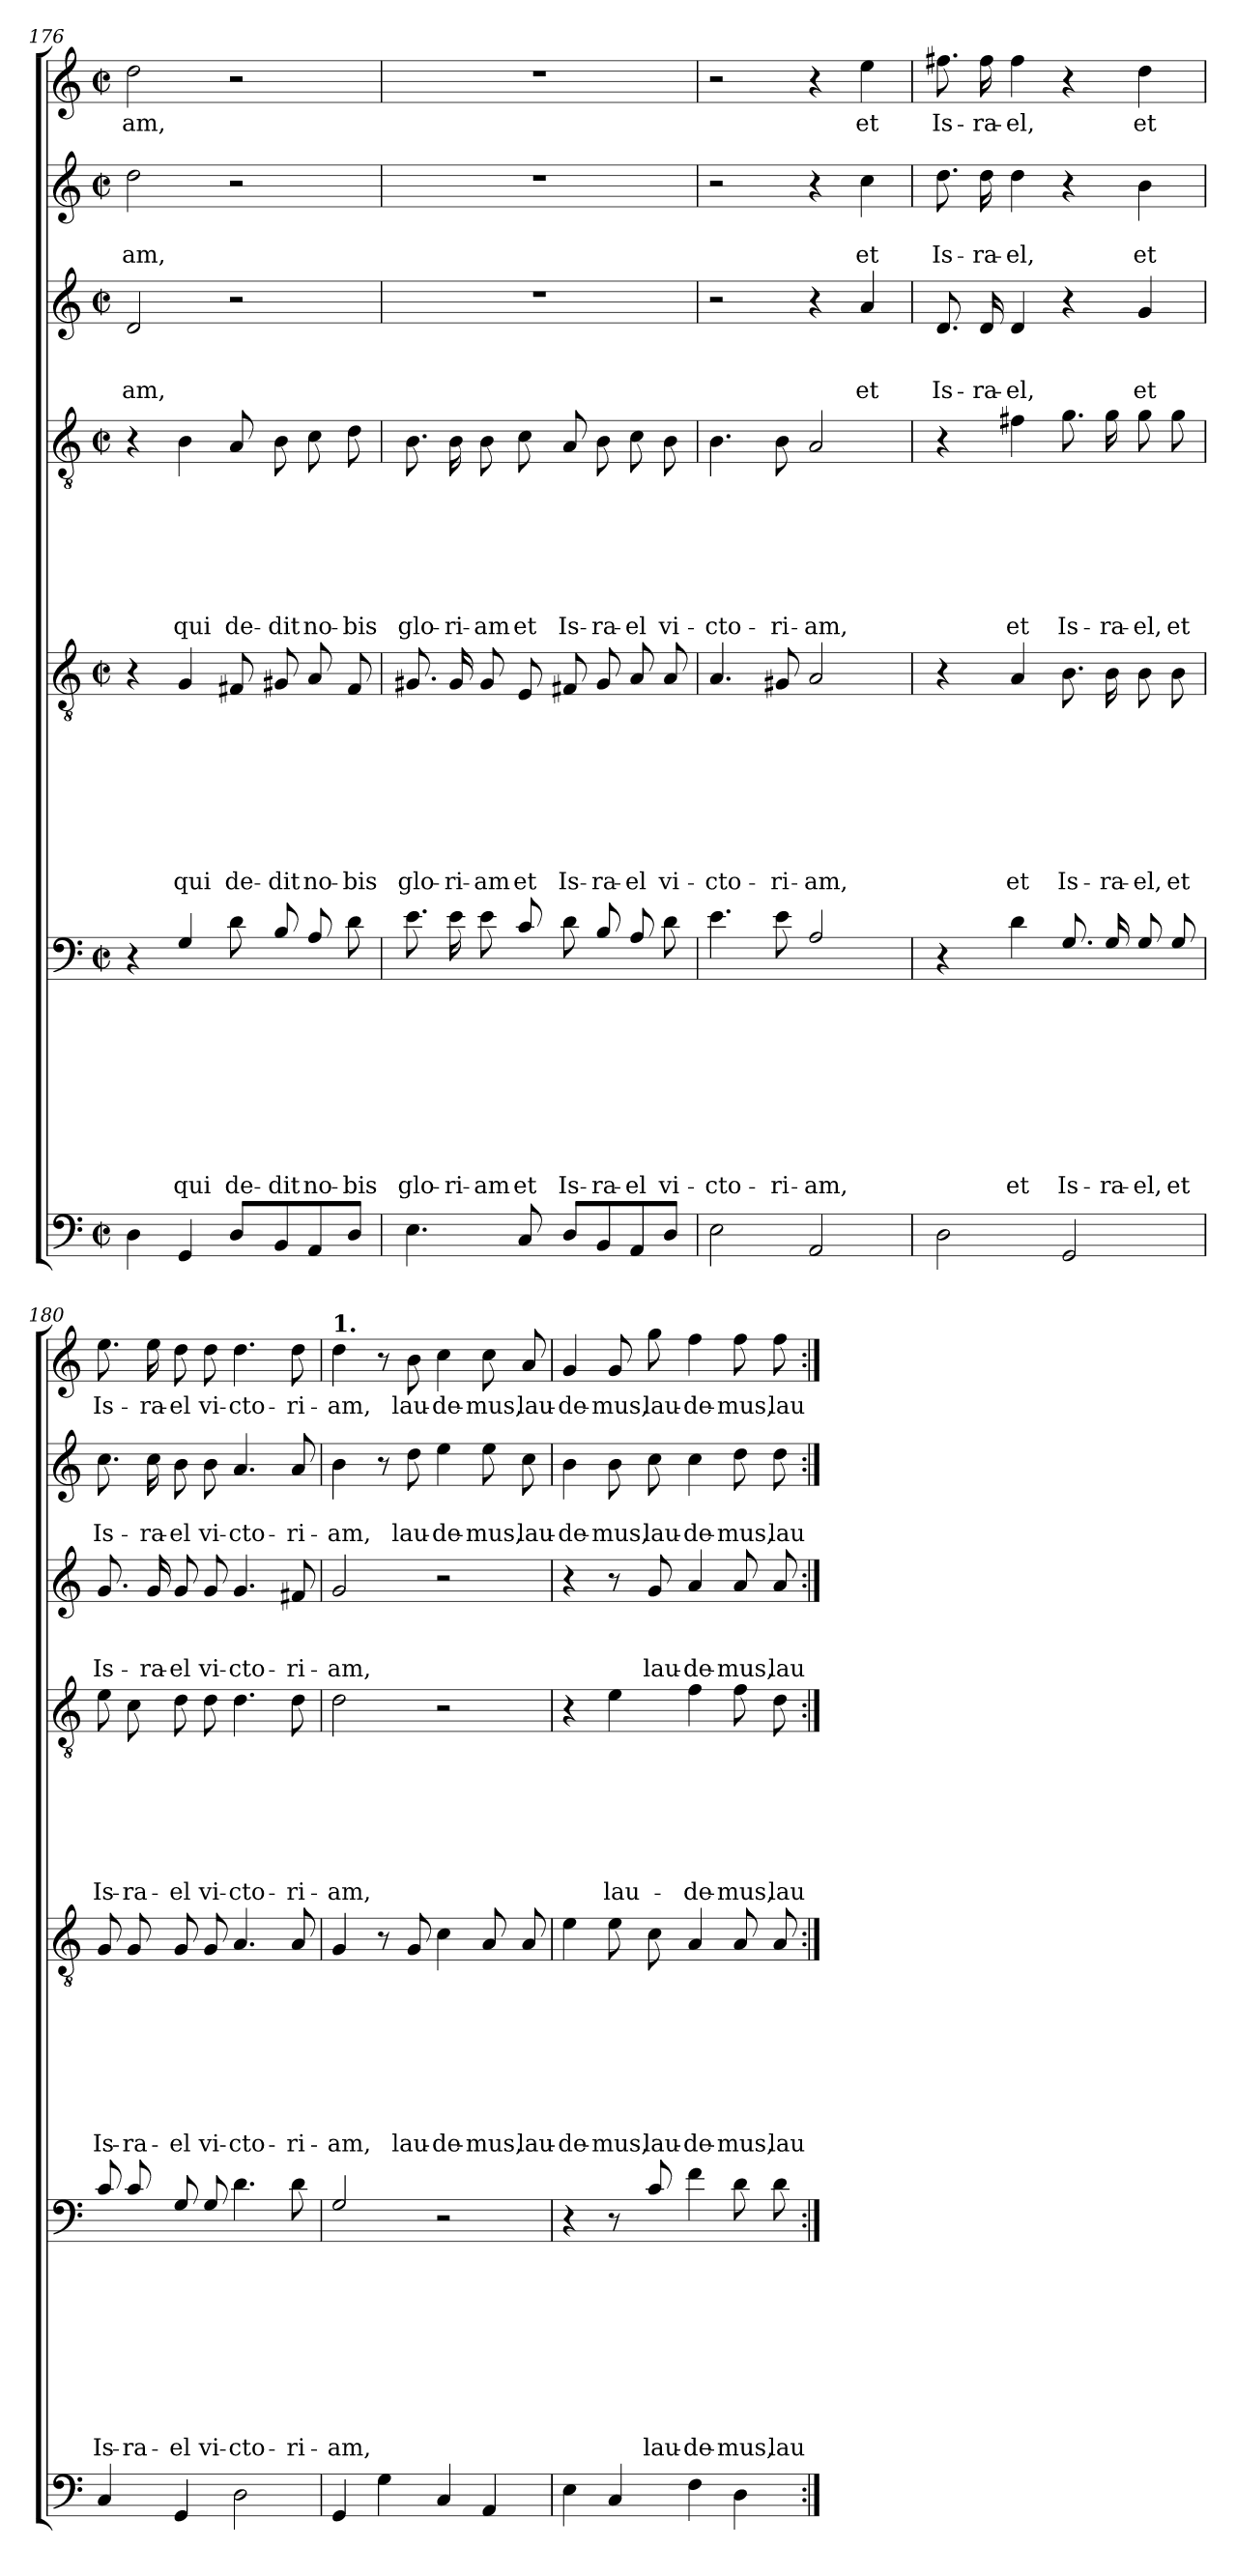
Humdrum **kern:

**kern	**kern	**text	**text	**text	**text	**text	**text	**text	**text	**text	**kern	**text	**text	**text	**text	**text	**text	**text	**text	**kern	**text	**text	**text	**text	**text	**text	**text	**kern	**text	**text	**text	**kern	**text	**text	**kern	**text
*part7	*part6	*part6	*part6	*part6	*part6	*part6	*part6	*part6	*part6	*part6	*part5	*part5	*part5	*part5	*part5	*part5	*part5	*part5	*part5	*part4	*part4	*part4	*part4	*part4	*part4	*part4	*part4	*part3	*part3	*part3	*part3	*part2	*part2	*part2	*part1	*part1
*staff7	*staff6	*staff6	*staff6	*staff6	*staff6	*staff6	*staff6	*staff6	*staff6	*staff6	*staff5	*staff5	*staff5	*staff5	*staff5	*staff5	*staff5	*staff5	*staff5	*staff4	*staff4	*staff4	*staff4	*staff4	*staff4	*staff4	*staff4	*staff3	*staff3	*staff3	*staff3	*staff2	*staff2	*staff2	*staff1	*staff1
*clefF4	*clefF4	*	*	*	*	*	*	*	*	*	*clefGv2	*	*	*	*	*	*	*	*	*clefGv2	*	*	*	*	*	*	*	*clefG2	*	*	*	*clefG2	*	*	*clefG2	*
*	*ITrd8c14	*	*	*	*	*	*	*	*	*	*	*	*	*	*	*	*	*	*	*	*	*	*	*	*	*	*	*	*	*	*	*	*	*	*	*
*k[]	*k[]	*	*	*	*	*	*	*	*	*	*k[]	*	*	*	*	*	*	*	*	*k[]	*	*	*	*	*	*	*	*k[]	*	*	*	*k[]	*	*	*k[]	*
*C:	*C:	*	*	*	*	*	*	*	*	*	*C:	*	*	*	*	*	*	*	*	*C:	*	*	*	*	*	*	*	*C:	*	*	*	*C:	*	*	*C:	*
*M2/2	*M2/2	*	*	*	*	*	*	*	*	*	*M2/2	*	*	*	*	*	*	*	*	*M2/2	*	*	*	*	*	*	*	*M2/2	*	*	*	*M2/2	*	*	*M2/2	*
*met(c|)	*met(c|)	*	*	*	*	*	*	*	*	*	*met(c|)	*	*	*	*	*	*	*	*	*met(c|)	*	*	*	*	*	*	*	*met(c|)	*	*	*	*met(c|)	*	*	*met(c|)	*
=176	=176	=176	=176	=176	=176	=176	=176	=176	=176	=176	=176	=176	=176	=176	=176	=176	=176	=176	=176	=176	=176	=176	=176	=176	=176	=176	=176	=176	=176	=176	=176	=176	=176	=176	=176	=176
!	!	!	!	!	!	!	!	!	!	!	!	!	!	!	!	!	!	!	!	!	!	!	!	!	!	!	!	!	!	!	!LO:LY:b	!	!	!LO:LY:b	!	!LO:LY:b
4D\	4r	.	.	.	.	.	.	.	.	.	4r	.	.	.	.	.	.	.	.	4r	.	.	.	.	.	.	.	2d/	.	.	-am,	2dd\	.	-am,	2dd\	-am,
!	!	!	!	!	!	!	!	!	!	!LO:LY:b	!	!	!	!	!	!	!	!	!LO:LY:b	!	!	!	!	!	!	!	!LO:LY:b	!	!	!	!	!	!	!	!	!
4GG/	4GG/	.	.	.	.	.	.	.	.	qui	4G/	.	.	.	.	.	.	.	qui	4B\	.	.	.	.	.	.	qui	.	.	.	.	.	.	.	.	.
!	!	!	!	!	!	!	!	!	!	!LO:LY:b	!	!	!	!	!	!	!	!	!LO:LY:b	!	!	!	!	!	!	!	!LO:LY:b	!	!	!	!	!	!	!	!	!
8D/L	8D\	.	.	.	.	.	.	.	.	de-	8F#X/	.	.	.	.	.	.	.	de-	8A/	.	.	.	.	.	.	de-	2r	.	.	.	2r	.	.	2r	.
!	!	!	!	!	!	!	!	!	!	!LO:LY:b	!	!	!	!	!	!	!	!	!LO:LY:b	!	!	!	!	!	!	!	!LO:LY:b	!	!	!	!	!	!	!	!	!
8BB/	8BB/	.	.	.	.	.	.	.	.	-dit	8G#X/	.	.	.	.	.	.	.	-dit	8B\	.	.	.	.	.	.	-dit	.	.	.	.	.	.	.	.	.
!	!	!	!	!	!	!	!	!	!	!LO:LY:b	!	!	!	!	!	!	!	!	!LO:LY:b	!	!	!	!	!	!	!	!LO:LY:b	!	!	!	!	!	!	!	!	!
8AA/	8AA/	.	.	.	.	.	.	.	.	no-	8A/	.	.	.	.	.	.	.	no-	8c\	.	.	.	.	.	.	no-	.	.	.	.	.	.	.	.	.
!	!	!	!	!	!	!	!	!	!	!LO:LY:b	!	!	!	!	!	!	!	!	!LO:LY:b	!	!	!	!	!	!	!	!LO:LY:b	!	!	!	!	!	!	!	!	!
8D/J	8D\	.	.	.	.	.	.	.	.	-bis	8F#/	.	.	.	.	.	.	.	-bis	8d\	.	.	.	.	.	.	-bis	.	.	.	.	.	.	.	.	.
=177	=177	=177	=177	=177	=177	=177	=177	=177	=177	=177	=177	=177	=177	=177	=177	=177	=177	=177	=177	=177	=177	=177	=177	=177	=177	=177	=177	=177	=177	=177	=177	=177	=177	=177	=177	=177
!	!	!	!	!	!	!	!	!	!	!LO:LY:b	!	!	!	!	!	!	!	!	!LO:LY:b	!	!	!	!	!	!	!	!LO:LY:b	!	!	!	!	!	!	!	!	!
4.E\	8.E\	.	.	.	.	.	.	.	.	glo-	8.G#X/	.	.	.	.	.	.	.	glo-	8.B\	.	.	.	.	.	.	glo-	1r	.	.	.	1r	.	.	1r	.
!	!	!	!	!	!	!	!	!	!	!LO:LY:b	!	!	!	!	!	!	!	!	!LO:LY:b	!	!	!	!	!	!	!	!LO:LY:b	!	!	!	!	!	!	!	!	!
.	16E\	.	.	.	.	.	.	.	.	-ri-	16G#/	.	.	.	.	.	.	.	-ri-	16B\	.	.	.	.	.	.	-ri-	.	.	.	.	.	.	.	.	.
!	!	!	!	!	!	!	!	!	!	!LO:LY:b	!	!	!	!	!	!	!	!	!LO:LY:b	!	!	!	!	!	!	!	!LO:LY:b	!	!	!	!	!	!	!	!	!
.	8E\	.	.	.	.	.	.	.	.	-am	8G#/	.	.	.	.	.	.	.	-am	8B\	.	.	.	.	.	.	-am	.	.	.	.	.	.	.	.	.
!	!	!	!	!	!	!	!	!	!	!LO:LY:b	!	!	!	!	!	!	!	!	!LO:LY:b	!	!	!	!	!	!	!	!LO:LY:b	!	!	!	!	!	!	!	!	!
8C/	8C/	.	.	.	.	.	.	.	.	et	8E/	.	.	.	.	.	.	.	et	8c\	.	.	.	.	.	.	et	.	.	.	.	.	.	.	.	.
!	!	!	!	!	!	!	!	!	!	!LO:LY:b	!	!	!	!	!	!	!	!	!LO:LY:b	!	!	!	!	!	!	!	!LO:LY:b	!	!	!	!	!	!	!	!	!
8D/L	8D\	.	.	.	.	.	.	.	.	Is-	8F#X/	.	.	.	.	.	.	.	Is-	8A/	.	.	.	.	.	.	Is-	.	.	.	.	.	.	.	.	.
!	!	!	!	!	!	!	!	!	!	!LO:LY:b	!	!	!	!	!	!	!	!	!LO:LY:b	!	!	!	!	!	!	!	!LO:LY:b	!	!	!	!	!	!	!	!	!
8BB/	8BB/	.	.	.	.	.	.	.	.	-ra-	8G#/	.	.	.	.	.	.	.	-ra-	8B\	.	.	.	.	.	.	-ra-	.	.	.	.	.	.	.	.	.
!	!	!	!	!	!	!	!	!	!	!LO:LY:b	!	!	!	!	!	!	!	!	!LO:LY:b	!	!	!	!	!	!	!	!LO:LY:b	!	!	!	!	!	!	!	!	!
8AA/	8AA/	.	.	.	.	.	.	.	.	-el	8A/	.	.	.	.	.	.	.	-el	8c\	.	.	.	.	.	.	-el	.	.	.	.	.	.	.	.	.
!	!	!	!	!	!	!	!	!	!	!LO:LY:b	!	!	!	!	!	!	!	!	!LO:LY:b	!	!	!	!	!	!	!	!LO:LY:b	!	!	!	!	!	!	!	!	!
8D/J	8D\	.	.	.	.	.	.	.	.	vi-	8A/	.	.	.	.	.	.	.	vi-	8B\	.	.	.	.	.	.	vi-	.	.	.	.	.	.	.	.	.
!!LO:PB:g=z
=178	=178	=178	=178	=178	=178	=178	=178	=178	=178	=178	=178	=178	=178	=178	=178	=178	=178	=178	=178	=178	=178	=178	=178	=178	=178	=178	=178	=178	=178	=178	=178	=178	=178	=178	=178	=178
!	!	!	!	!	!	!	!	!	!	!LO:LY:b	!	!	!	!	!	!	!	!	!LO:LY:b	!	!	!	!	!	!	!	!LO:LY:b	!	!	!	!	!	!	!	!	!
2E\	4.E\	.	.	.	.	.	.	.	.	-cto-	4.A/	.	.	.	.	.	.	.	-cto-	4.B\	.	.	.	.	.	.	-cto-	2r	.	.	.	2r	.	.	2r	.
!	!	!	!	!	!	!	!	!	!	!LO:LY:b	!	!	!	!	!	!	!	!	!LO:LY:b	!	!	!	!	!	!	!	!LO:LY:b	!	!	!	!	!	!	!	!	!
.	8E\	.	.	.	.	.	.	.	.	-ri-	8G#X/	.	.	.	.	.	.	.	-ri-	8B\	.	.	.	.	.	.	-ri-	.	.	.	.	.	.	.	.	.
!	!	!	!	!	!	!	!	!	!	!LO:LY:b	!	!	!	!	!	!	!	!	!LO:LY:b	!	!	!	!	!	!	!	!LO:LY:b	!	!	!	!	!	!	!	!	!
2AA/	2AA/	.	.	.	.	.	.	.	.	-am,	2A/	.	.	.	.	.	.	.	-am,	2A/	.	.	.	.	.	.	-am,	4r	.	.	.	4r	.	.	4r	.
!	!	!	!	!	!	!	!	!	!	!	!	!	!	!	!	!	!	!	!	!	!	!	!	!	!	!	!	!	!	!	!LO:LY:b	!	!	!LO:LY:b	!	!LO:LY:b
.	.	.	.	.	.	.	.	.	.	.	.	.	.	.	.	.	.	.	.	.	.	.	.	.	.	.	.	4a/	.	.	et	4cc\	.	et	4ee\	et
=179	=179	=179	=179	=179	=179	=179	=179	=179	=179	=179	=179	=179	=179	=179	=179	=179	=179	=179	=179	=179	=179	=179	=179	=179	=179	=179	=179	=179	=179	=179	=179	=179	=179	=179	=179	=179
!	!	!	!	!	!	!	!	!	!	!	!	!	!	!	!	!	!	!	!	!	!	!	!	!	!	!	!	!	!	!	!LO:LY:b	!	!	!LO:LY:b	!	!LO:LY:b
2D\	4r	.	.	.	.	.	.	.	.	.	4r	.	.	.	.	.	.	.	.	4r	.	.	.	.	.	.	.	8.d/	.	.	Is-	8.dd\	.	Is-	8.ff#X\	Is-
!	!	!	!	!	!	!	!	!	!	!	!	!	!	!	!	!	!	!	!	!	!	!	!	!	!	!	!	!	!	!	!LO:LY:b	!	!	!LO:LY:b	!	!LO:LY:b
.	.	.	.	.	.	.	.	.	.	.	.	.	.	.	.	.	.	.	.	.	.	.	.	.	.	.	.	16d/	.	.	-ra-	16dd\	.	-ra-	16ff#\	-ra-
!	!	!	!	!	!	!	!	!	!	!LO:LY:b	!	!	!	!	!	!	!	!	!LO:LY:b	!	!	!	!	!	!	!	!LO:LY:b	!	!	!	!LO:LY:b	!	!	!LO:LY:b	!	!LO:LY:b
.	4D\	.	.	.	.	.	.	.	.	et	4A/	.	.	.	.	.	.	.	et	4f#X\	.	.	.	.	.	.	et	4d/	.	.	-el,	4dd\	.	-el,	4ff#\	-el,
!	!	!	!	!	!	!	!	!	!	!LO:LY:b	!	!	!	!	!	!	!	!	!LO:LY:b	!	!	!	!	!	!	!	!LO:LY:b	!	!	!	!	!	!	!	!	!
2GG/	8.GG/	.	.	.	.	.	.	.	.	Is-	8.B\	.	.	.	.	.	.	.	Is-	8.g\	.	.	.	.	.	.	Is-	4r	.	.	.	4r	.	.	4r	.
!	!	!	!	!	!	!	!	!	!	!LO:LY:b	!	!	!	!	!	!	!	!	!LO:LY:b	!	!	!	!	!	!	!	!LO:LY:b	!	!	!	!	!	!	!	!	!
.	16GG/	.	.	.	.	.	.	.	.	-ra-	16B\	.	.	.	.	.	.	.	-ra-	16g\	.	.	.	.	.	.	-ra-	.	.	.	.	.	.	.	.	.
!	!	!	!	!	!	!	!	!	!	!LO:LY:b	!	!	!	!	!	!	!	!	!LO:LY:b	!	!	!	!	!	!	!	!LO:LY:b	!	!	!	!LO:LY:b	!	!	!LO:LY:b	!	!LO:LY:b
.	8GG/	.	.	.	.	.	.	.	.	-el,	8B\	.	.	.	.	.	.	.	-el,	8g\	.	.	.	.	.	.	-el,	4g/	.	.	et	4b\	.	et	4dd\	et
!	!	!	!	!	!	!	!	!	!	!LO:LY:b	!	!	!	!	!	!	!	!	!LO:LY:b	!	!	!	!	!	!	!	!LO:LY:b	!	!	!	!	!	!	!	!	!
.	8GG/	.	.	.	.	.	.	.	.	et	8B\	.	.	.	.	.	.	.	et	8g\	.	.	.	.	.	.	et	.	.	.	.	.	.	.	.	.
=180	=180	=180	=180	=180	=180	=180	=180	=180	=180	=180	=180	=180	=180	=180	=180	=180	=180	=180	=180	=180	=180	=180	=180	=180	=180	=180	=180	=180	=180	=180	=180	=180	=180	=180	=180	=180
!	!	!	!	!	!	!	!	!	!	!LO:LY:b	!	!	!	!	!	!	!	!	!LO:LY:b	!	!	!	!	!	!	!	!LO:LY:b	!	!	!	!LO:LY:b	!	!	!LO:LY:b	!	!LO:LY:b
4C/	8C/	.	.	.	.	.	.	.	.	Is-	8G/	.	.	.	.	.	.	.	Is-	8e\	.	.	.	.	.	.	Is-	8.g/	.	.	Is-	8.cc\	.	Is-	8.ee\	Is-
!	!	!	!	!	!	!	!	!	!	!LO:LY:b	!	!	!	!	!	!	!	!	!LO:LY:b	!	!	!	!	!	!	!	!LO:LY:b	!	!	!	!	!	!	!	!	!
.	8C/	.	.	.	.	.	.	.	.	-ra-	8G/	.	.	.	.	.	.	.	-ra-	8c\	.	.	.	.	.	.	-ra-	.	.	.	.	.	.	.	.	.
!	!	!	!	!	!	!	!	!	!	!	!	!	!	!	!	!	!	!	!	!	!	!	!	!	!	!	!	!	!	!	!LO:LY:b	!	!	!LO:LY:b	!	!LO:LY:b
.	.	.	.	.	.	.	.	.	.	.	.	.	.	.	.	.	.	.	.	.	.	.	.	.	.	.	.	16g/	.	.	-ra-	16cc\	.	-ra-	16ee\	-ra-
!	!	!	!	!	!	!	!	!	!	!LO:LY:b	!	!	!	!	!	!	!	!	!LO:LY:b	!	!	!	!	!	!	!	!LO:LY:b	!	!	!	!LO:LY:b	!	!	!LO:LY:b	!	!LO:LY:b
4GG/	8GG/	.	.	.	.	.	.	.	.	-el	8G/	.	.	.	.	.	.	.	-el	8d\	.	.	.	.	.	.	-el	8g/	.	.	-el	8b\	.	-el	8dd\	-el
!	!	!	!	!	!	!	!	!	!	!LO:LY:b	!	!	!	!	!	!	!	!	!LO:LY:b	!	!	!	!	!	!	!	!LO:LY:b	!	!	!	!LO:LY:b	!	!	!LO:LY:b	!	!LO:LY:b
.	8GG/	.	.	.	.	.	.	.	.	vi-	8G/	.	.	.	.	.	.	.	vi-	8d\	.	.	.	.	.	.	vi-	8g/	.	.	vi-	8b\	.	vi-	8dd\	vi-
!	!	!	!	!	!	!	!	!	!	!LO:LY:b	!	!	!	!	!	!	!	!	!LO:LY:b	!	!	!	!	!	!	!	!LO:LY:b	!	!	!	!LO:LY:b	!	!	!LO:LY:b	!	!LO:LY:b
2D\	4.D\	.	.	.	.	.	.	.	.	-cto-	4.A/	.	.	.	.	.	.	.	-cto-	4.d\	.	.	.	.	.	.	-cto-	4.g/	.	.	-cto-	4.a/	.	-cto-	4.dd\	-cto-
!	!	!	!	!	!	!	!	!	!	!LO:LY:b	!	!	!	!	!	!	!	!	!LO:LY:b	!	!	!	!	!	!	!	!LO:LY:b	!	!	!	!LO:LY:b	!	!	!LO:LY:b	!	!LO:LY:b
.	8D\	.	.	.	.	.	.	.	.	-ri-	8A/	.	.	.	.	.	.	.	-ri-	8d\	.	.	.	.	.	.	-ri-	8f#X/	.	.	-ri-	8a/	.	-ri-	8dd\	-ri-
=181	=181	=181	=181	=181	=181	=181	=181	=181	=181	=181	=181	=181	=181	=181	=181	=181	=181	=181	=181	=181	=181	=181	=181	=181	=181	=181	=181	=181	=181	=181	=181	=181	=181	=181	=181	=181
!	!	!	!	!	!	!	!	!	!	!	!	!	!	!	!	!	!	!	!	!	!	!	!	!	!	!	!	!	!	!	!	!	!	!	!LO:TX:a:B:t=1.	!
!	!	!	!	!	!	!	!	!	!	!LO:LY:b	!	!	!	!	!	!	!	!	!LO:LY:b	!	!	!	!	!	!	!	!LO:LY:b	!	!	!	!LO:LY:b	!	!	!LO:LY:b	!	!LO:LY:b
4GG/	2GG/	.	.	.	.	.	.	.	.	-am,	4G/	.	.	.	.	.	.	.	-am,	2d\	.	.	.	.	.	.	-am,	2g/	.	.	-am,	4b\	.	-am,	4dd\	-am,
4G\	.	.	.	.	.	.	.	.	.	.	8r	.	.	.	.	.	.	.	.	.	.	.	.	.	.	.	.	.	.	.	.	8r	.	.	8r	.
!	!	!	!	!	!	!	!	!	!	!	!	!	!	!	!	!	!	!	!LO:LY:b	!	!	!	!	!	!	!	!	!	!	!	!	!	!	!LO:LY:b	!	!LO:LY:b
.	.	.	.	.	.	.	.	.	.	.	8G/	.	.	.	.	.	.	.	lau-	.	.	.	.	.	.	.	.	.	.	.	.	8dd\	.	lau-	8b\	lau-
!	!	!	!	!	!	!	!	!	!	!	!	!	!	!	!	!	!	!	!LO:LY:b	!	!	!	!	!	!	!	!	!	!	!	!	!	!	!LO:LY:b	!	!LO:LY:b
4C/	2r	.	.	.	.	.	.	.	.	.	4c\	.	.	.	.	.	.	.	-de-	2r	.	.	.	.	.	.	.	2r	.	.	.	4ee\	.	-de-	4cc\	-de-
!	!	!	!	!	!	!	!	!	!	!	!	!	!	!	!	!	!	!	!LO:LY:b	!	!	!	!	!	!	!	!	!	!	!	!	!	!	!LO:LY:b	!	!LO:LY:b
4AA/	.	.	.	.	.	.	.	.	.	.	8A/	.	.	.	.	.	.	.	-mus,	.	.	.	.	.	.	.	.	.	.	.	.	8ee\	.	-mus,	8cc\	-mus,
!	!	!	!	!	!	!	!	!	!	!	!	!	!	!	!	!	!	!	!LO:LY:b	!	!	!	!	!	!	!	!	!	!	!	!	!	!	!LO:LY:b	!	!LO:LY:b
.	.	.	.	.	.	.	.	.	.	.	8A/	.	.	.	.	.	.	.	lau-	.	.	.	.	.	.	.	.	.	.	.	.	8cc\	.	lau-	8a/	lau-
=182	=182	=182	=182	=182	=182	=182	=182	=182	=182	=182	=182	=182	=182	=182	=182	=182	=182	=182	=182	=182	=182	=182	=182	=182	=182	=182	=182	=182	=182	=182	=182	=182	=182	=182	=182	=182
!	!	!	!	!	!	!	!	!	!	!	!	!	!	!	!	!	!	!	!LO:LY:b	!	!	!	!	!	!	!	!	!	!	!	!	!	!	!LO:LY:b	!	!LO:LY:b
4E\	4r	.	.	.	.	.	.	.	.	.	4e\	.	.	.	.	.	.	.	-de-	4r	.	.	.	.	.	.	.	4r	.	.	.	4b\	.	-de-	4g/	-de-
!	!	!	!	!	!	!	!	!	!	!	!	!	!	!	!	!	!	!	!LO:LY:b	!	!	!	!	!	!	!	!LO:LY:b	!	!	!	!	!	!	!LO:LY:b	!	!LO:LY:b
4C/	8r	.	.	.	.	.	.	.	.	.	8e\	.	.	.	.	.	.	.	-mus,	4e\	.	.	.	.	.	.	lau-	8r	.	.	.	8b\	.	-mus,	8g/	-mus,
!	!	!	!	!	!	!	!	!	!	!LO:LY:b	!	!	!	!	!	!	!	!	!LO:LY:b	!	!	!	!	!	!	!	!	!	!	!	!LO:LY:b	!	!	!LO:LY:b	!	!LO:LY:b
.	8C/	.	.	.	.	.	.	.	.	lau-	8c\	.	.	.	.	.	.	.	lau-	.	.	.	.	.	.	.	.	8g/	.	.	lau-	8cc\	.	lau-	8gg\	lau-
!	!	!	!	!	!	!	!	!	!	!LO:LY:b	!	!	!	!	!	!	!	!	!LO:LY:b	!	!	!	!	!	!	!	!LO:LY:b	!	!	!	!LO:LY:b	!	!	!LO:LY:b	!	!LO:LY:b
4F\	4F\	.	.	.	.	.	.	.	.	-de-	4A/	.	.	.	.	.	.	.	-de-	4f\	.	.	.	.	.	.	-de-	4a/	.	.	-de-	4cc\	.	-de-	4ff\	-de-
!	!	!	!	!	!	!	!	!	!	!LO:LY:b	!	!	!	!	!	!	!	!	!LO:LY:b	!	!	!	!	!	!	!	!LO:LY:b	!	!	!	!LO:LY:b	!	!	!LO:LY:b	!	!LO:LY:b
4D\	8D\	.	.	.	.	.	.	.	.	-mus,	8A/	.	.	.	.	.	.	.	-mus,	8f\	.	.	.	.	.	.	-mus,	8a/	.	.	-mus,	8dd\	.	-mus,	8ff\	-mus,
!	!	!	!	!	!	!	!	!	!	!LO:LY:b	!	!	!	!	!	!	!	!	!LO:LY:b	!	!	!	!	!	!	!	!LO:LY:b	!	!	!	!LO:LY:b	!	!	!LO:LY:b	!	!LO:LY:b
.	8D\	.	.	.	.	.	.	.	.	lau-	8A/	.	.	.	.	.	.	.	lau-	8d\	.	.	.	.	.	.	lau-	8a/	.	.	lau-	8dd\	.	lau-	8ff\	lau-
=:|!	=:|!	=:|!	=:|!	=:|!	=:|!	=:|!	=:|!	=:|!	=:|!	=:|!	=:|!	=:|!	=:|!	=:|!	=:|!	=:|!	=:|!	=:|!	=:|!	=:|!	=:|!	=:|!	=:|!	=:|!	=:|!	=:|!	=:|!	=:|!	=:|!	=:|!	=:|!	=:|!	=:|!	=:|!	=:|!	=:|!
*-	*-	*-	*-	*-	*-	*-	*-	*-	*-	*-	*-	*-	*-	*-	*-	*-	*-	*-	*-	*-	*-	*-	*-	*-	*-	*-	*-	*-	*-	*-	*-	*-	*-	*-	*-	*-
